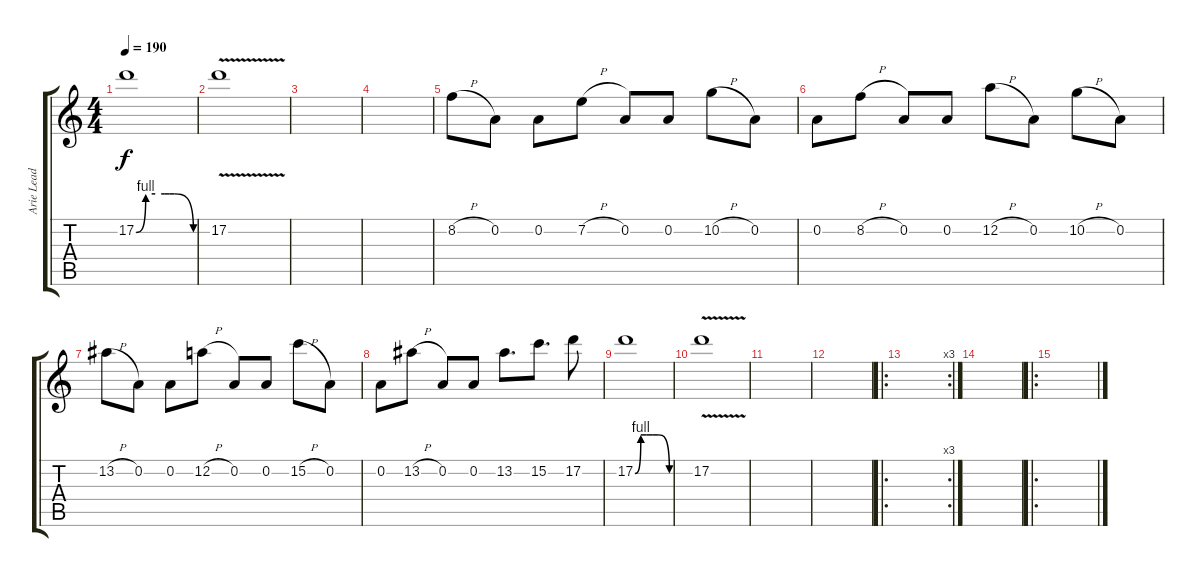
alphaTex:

\track ("Arie Lead" "Arie Lead") {instrument distortionguitar}
\staff {score tabs}
\tuning (D4 A3 F3 C3 G2 D2) {hide}
\ts (4 4)
\tempo 190
\clef g2
\ks c
17.2{be (custom 0 0 10 4 20 4 30 4 35 4 40 4 60 0)}.1{dy f} |
17.2{v}.1 |
|
|
8.2{h}.8 0.2.8 0.2.8 7.2{h}.8 0.2.8 0.2.8 10.2{h}.8 0.2.8 |
0.2.8 8.2{h}.8 0.2.8 0.2.8 12.2{h}.8 0.2.8 10.2{h}.8 0.2.8 |
13.2{h}.8 0.2.8 0.2.8 12.2{h}.8 0.2.8 0.2.8 15.2{h}.8 0.2.8 |
0.2.8 13.2{h}.8 0.2.8 0.2.8 13.2.8{d} 15.2.8{d} 17.2.8 |
17.2{be (custom 0 0 10 4 20 4 30 4 40 4 60 0)}.1 |
17.2{v}.1 |
|
|
\ro
\rc 3
|
|
\ro
